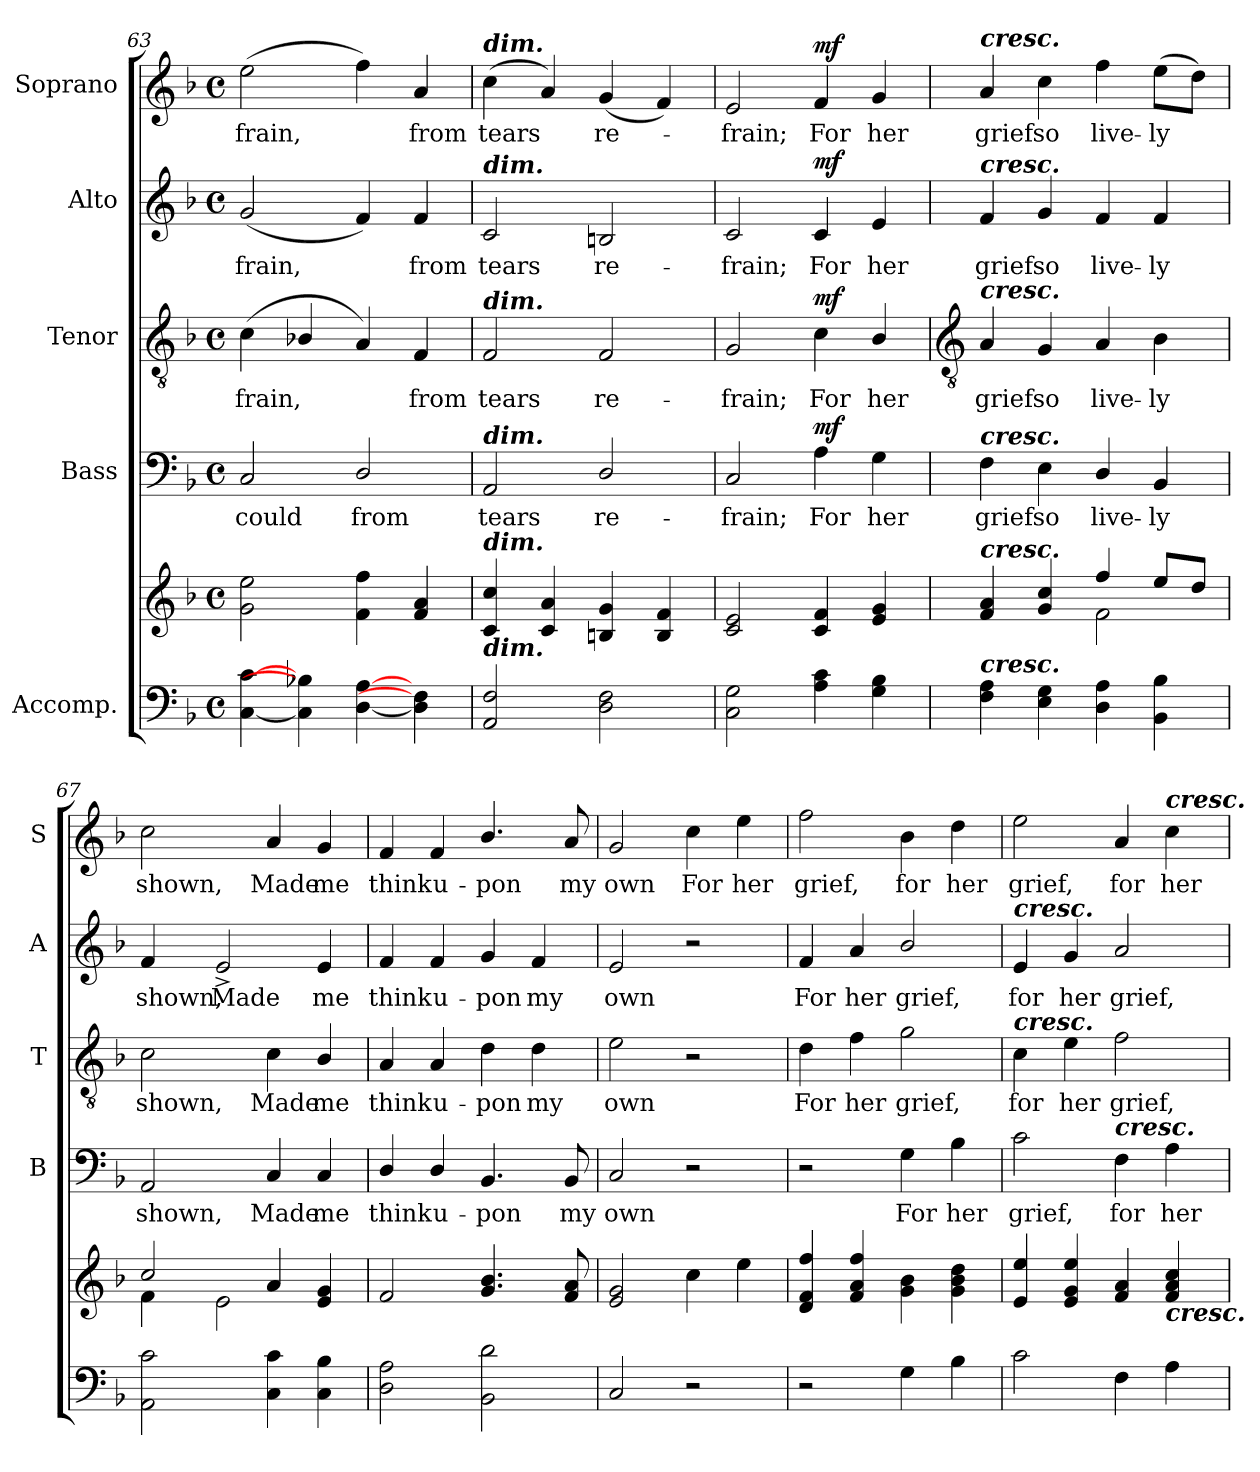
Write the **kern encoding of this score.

**kern	**kern	**dynam	**kern	**text	**dynam	**kern	**text	**dynam	**kern	**text	**dynam	**kern	**text	**dynam
*part5	*part5	*part5	*part4	*part4	*part4	*part3	*part3	*part3	*part2	*part2	*part2	*part1	*part1	*part1
*staff6	*staff5	*staff5/6	*staff4	*staff4	*staff4	*staff3	*staff3	*staff3	*staff2	*staff2	*staff2	*staff1	*staff1	*staff1
*I"Accomp.	*	*	*I"Bass	*	*	*I"Tenor	*	*	*I"Alto	*	*	*I"Soprano	*	*
*	*	*	*I'B	*	*	*I'T	*	*	*I'A	*	*	*I'S	*	*
*clefF4	*clefG2	*	*clefF4	*	*	*clefGv2	*	*	*clefG2	*	*	*clefG2	*	*
*k[b-]	*k[b-]	*	*k[b-]	*	*	*k[b-]	*	*	*k[b-]	*	*	*k[b-]	*	*
*F:	*F:	*	*F:	*	*	*F:	*	*	*F:	*	*	*F:	*	*
*M4/4	*M4/4	*	*M4/4	*	*	*M4/4	*	*	*M4/4	*	*	*M4/4	*	*
*met(c)	*met(c)	*	*met(c)	*	*	*met(c)	*	*	*met(c)	*	*	*met(c)	*	*
=63	=63	=63	=63	=63	=63	=63	=63	=63	=63	=63	=63	=63	=63	=63
!	!	!	!	!LO:LY:b	!	!	!LO:LY:b	!	!	!LO:LY:b	!	!	!LO:LY:b	!
[4C [4c	2g 2ee	.	2C	could	.	(<4c	frain,	.	(<2g	-frain,	.	(>2ee	-frain,	.
4C] 4B-X]	.	.	.	.	.	4B-X/	.	.	.	.	.	.	.	.
!	!	!	!	!LO:LY:b	!	!	!	!	!	!	!	!	!	!
[4D\ [4A\	4f 4ff	.	2D/	from	.	4A)	.	.	4f)	.	.	4ff)	.	.
!	!	!	!	!	!	!	!LO:LY:b	!	!	!LO:LY:b	!	!	!LO:LY:b	!
4D] 4F]	4f 4a	.	.	.	.	4F	from	.	4f	from	.	4a	from	.
=64	=64	=64	=64	=64	=64	=64	=64	=64	=64	=64	=64	=64	=64	=64
!	!	!	!	!	!	!	!	!	!	!	!	!LO:TX:a:Bi:t=dim.	!	!
!	!	!	!	!	!	!	!	!	!LO:TX:a:Bi:t=dim.	!	!	!	!	!
!	!	!	!	!	!	!LO:TX:a:Bi:t=dim.	!	!	!	!	!	!	!	!
!	!	!	!LO:TX:a:Bi:t=dim.	!	!	!	!	!	!	!	!	!	!	!
!	!LO:TX:a:Bi:t=dim.	!	!	!	!	!	!	!	!	!	!	!	!	!
!LO:TX:a:Bi:t=dim.	!	!	!	!	!	!	!	!	!	!	!	!	!	!
!	!	!	!	!LO:LY:b	!	!	!LO:LY:b	!	!	!LO:LY:b	!	!	!LO:LY:b	!
2AA 2F	4c 4cc	.	2AA	tears	.	2F	tears	.	2c	tears	.	(<4cc	tears	.
.	4c 4a	.	.	.	.	.	.	.	.	.	.	4a)	.	.
!	!	!	!	!LO:LY:b	!	!	!LO:LY:b	!	!	!LO:LY:b	!	!	!LO:LY:b	!
2D\ 2F\	4Bn 4g	.	2D/	re-	.	2F	re-	.	2Bn	re-	.	(<4g	re-	.
.	4B 4f	.	.	.	.	.	.	.	.	.	.	4f)	.	.
=65	=65	=65	=65	=65	=65	=65	=65	=65	=65	=65	=65	=65	=65	=65
!	!	!	!	!LO:LY:b	!	!	!LO:LY:b	!	!	!LO:LY:b	!	!	!LO:LY:b	!
2C 2G	2c 2e	.	2C	-frain;	.	2G	-frain;	.	2c	-frain;	.	2e	frain;	.
!	!	!LO:DY:b=2	!	!LO:LY:b	!	!	!LO:LY:b	!	!	!LO:LY:b	!	!	!LO:LY:b	!
!	!	!LO:DY:n=1:b	!	!	!LO:DY:b	!	!	!LO:DY:b	!	!	!LO:DY:b	!	!	!LO:DY:b
4A 4c	4c 4f	mf mf	4A	For	mf	4c	For	mf	4c	For	mf	4f	For	mf
!	!	!	!	!LO:LY:b	!	!	!LO:LY:b	!	!	!LO:LY:b	!	!	!LO:LY:b	!
4G 4B-	4e 4g	.	4G	her	.	4B-/	her	.	4e	her	.	4g	her	.
!!LO:LB:g=z
=66	=66	=66	=66	=66	=66	=66	=66	=66	=66	=66	=66	=66	=66	=66
*	*	*	*	*	*	*clefGv2	*	*	*	*	*	*	*	*
*	*^	*	*	*	*	*	*	*	*	*	*	*	*	*
!	!	!	!	!	!	!	!	!	!	!	!	!	!LO:TX:a:Bi:t=cresc.	!	!
!	!	!	!	!	!	!	!	!	!	!LO:TX:a:Bi:t=cresc.	!	!	!	!	!
!	!	!	!	!	!	!	!LO:TX:a:Bi:t=cresc.	!	!	!	!	!	!	!	!
!	!	!	!	!LO:TX:a:Bi:t=cresc.	!	!	!	!	!	!	!	!	!	!	!
!	!LO:TX:a:Bi:t=cresc.	!	!	!	!	!	!	!	!	!	!	!	!	!	!
!LO:TX:a:Bi:t=cresc.	!	!	!	!	!	!	!	!	!	!	!	!	!	!	!
!	!	!	!	!	!LO:LY:b	!	!	!LO:LY:b	!	!	!LO:LY:b	!	!	!LO:LY:b	!
4F 4A	4f/ 4a/	2ryy	.	4F	grief	.	4A	grief	.	4f	grief	.	4a	grief	.
!	!	!	!	!	!LO:LY:b	!	!	!LO:LY:b	!	!	!LO:LY:b	!	!	!LO:LY:b	!
4E 4G	4g/ 4cc/	.	.	4E	so	.	4G	so	.	4g	so	.	4cc	so	.
!	!	!	!	!	!LO:LY:b	!	!	!LO:LY:b	!	!	!LO:LY:b	!	!	!LO:LY:b	!
4D\ 4A\	4ff/	2f\	.	4D/	live-	.	4A	live-	.	4f	live-	.	4ff	live-	.
!	!	!	!	!	!LO:LY:b	!	!	!LO:LY:b	!	!	!LO:LY:b	!	!	!LO:LY:b	!
4BB- 4B-	8ee/L	.	.	4BB-	-ly	.	4B-	-ly	.	4f	-ly	.	(>8eeL	-ly	.
.	8dd/J	.	.	.	.	.	.	.	.	.	.	.	8ddJ)	.	.
=67	=67	=67	=67	=67	=67	=67	=67	=67	=67	=67	=67	=67	=67	=67	=67
!	!	!	!	!	!LO:LY:b	!	!	!LO:LY:b	!	!	!LO:LY:b	!	!	!LO:LY:b	!
2AA 2c	2cc/	4f\	.	2AA	shown,	.	2c	shown,	.	4f	shown,	.	2cc	shown,	.
!	!	!	!	!	!	!	!	!	!	!	!LO:LY:b	!	!	!	!
.	.	2e\	.	.	.	.	.	.	.	2e^	Made	.	.	.	.
!	!	!	!	!	!LO:LY:b	!	!	!LO:LY:b	!	!	!	!	!	!LO:LY:b	!
4C 4c	4a/	.	.	4C	Made	.	4c	Made	.	.	.	.	4a	Made	.
!	!	!	!	!	!LO:LY:b	!	!	!LO:LY:b	!	!	!LO:LY:b	!	!	!LO:LY:b	!
4C 4B-	4e/ 4g/	4ryy	.	4C	me	.	4B-/	me	.	4e	me	.	4g	me	.
=68	=68	=68	=68	=68	=68	=68	=68	=68	=68	=68	=68	=68	=68	=68	=68
!	!	!	!	!	!LO:LY:b	!	!	!LO:LY:b	!	!	!LO:LY:b	!	!	!LO:LY:b	!
2D\ 2A\	2f/	1ryy	.	4D/	think	.	4A	think	.	4f	think	.	4f	think	.
!	!	!	!	!	!LO:LY:b	!	!	!LO:LY:b	!	!	!LO:LY:b	!	!	!LO:LY:b	!
.	.	.	.	4D/	u-	.	4A	u-	.	4f	u-	.	4f	u-	.
!	!	!	!	!	!LO:LY:b	!	!	!LO:LY:b	!	!	!LO:LY:b	!	!	!LO:LY:b	!
2BB- 2d	4.g/ 4.b-/	.	.	4.BB-	-pon	.	4d	-pon	.	4g	-pon	.	4.b-/	-pon	.
!	!	!	!	!	!	!	!	!LO:LY:b	!	!	!LO:LY:b	!	!	!	!
.	.	.	.	.	.	.	4d	my	.	4f	my	.	.	.	.
!	!	!	!	!	!LO:LY:b	!	!	!	!	!	!	!	!	!LO:LY:b	!
.	8f/ 8a/	.	.	8BB-	my	.	.	.	.	.	.	.	8a	my	.
=69	=69	=69	=69	=69	=69	=69	=69	=69	=69	=69	=69	=69	=69	=69	=69
!	!	!	!	!	!LO:LY:b	!	!	!LO:LY:b	!	!	!LO:LY:b	!	!	!LO:LY:b	!
2C	2e/ 2g/	1ryy	.	2C	own	.	2e	own	.	2e	own	.	2g	own	.
!	!	!	!	!	!	!	!	!	!	!	!	!	!	!LO:LY:b	!
2r	4cc\	.	.	2r	.	.	2r	.	.	2r	.	.	4cc	For	.
!	!	!	!	!	!	!	!	!	!	!	!	!	!	!LO:LY:b	!
.	4ee\	.	.	.	.	.	.	.	.	.	.	.	4ee	her	.
=70	=70	=70	=70	=70	=70	=70	=70	=70	=70	=70	=70	=70	=70	=70	=70
!	!	!	!	!	!	!	!	!LO:LY:b	!	!	!LO:LY:b	!	!	!LO:LY:b	!
2r	4d/ 4f/ 4ff/	1ryy	.	2r	.	.	4d	For	.	4f	For	.	2ff	grief,	.
!	!	!	!	!	!	!	!	!LO:LY:b	!	!	!LO:LY:b	!	!	!	!
.	4f/ 4a/ 4ff/	.	.	.	.	.	4f	her	.	4a	her	.	.	.	.
!	!	!	!	!	!LO:LY:b	!	!	!LO:LY:b	!	!	!LO:LY:b	!	!	!LO:LY:b	!
4G	4g\ 4b-\	.	.	4G	For	.	2g	grief,	.	2b-/	grief,	.	4b-	for	.
!	!	!	!	!	!LO:LY:b	!	!	!	!	!	!	!	!	!LO:LY:b	!
4B-	4g\ 4b-\ 4dd\	.	.	4B-	her	.	.	.	.	.	.	.	4dd	her	.
=71	=71	=71	=71	=71	=71	=71	=71	=71	=71	=71	=71	=71	=71	=71	=71
!	!	!	!	!	!	!	!	!	!	!LO:TX:a:Bi:t=cresc.	!	!	!	!	!
!	!	!	!	!	!	!	!LO:TX:a:Bi:t=cresc.	!	!	!	!	!	!	!	!
!	!	!	!	!	!LO:LY:b	!	!	!LO:LY:b	!	!	!LO:LY:b	!	!	!LO:LY:b	!
2c	4e/ 4ee/	1ryy	.	2c	grief,	.	4c	for	.	4e	for	.	2ee	grief,	.
!	!	!	!	!	!	!	!	!LO:LY:b	!	!	!LO:LY:b	!	!	!	!
.	4e/ 4g/ 4ee/	.	.	.	.	.	4e	her	.	4g	her	.	.	.	.
!	!	!	!	!LO:TX:a:Bi:t=cresc.	!	!	!	!	!	!	!	!	!	!	!
!	!	!	!	!	!LO:LY:b	!	!	!LO:LY:b	!	!	!LO:LY:b	!	!	!LO:LY:b	!
4F	4f/ 4a/	.	.	4F	for	.	2f	grief,	.	2a	grief,	.	4a	for	.
!	!	!	!	!	!	!	!	!	!	!	!	!	!LO:TX:a:Bi:t=cresc.	!	!
!	!LO:TX:b:Bi:t=cresc.	!	!	!	!	!	!	!	!	!	!	!	!	!	!
!	!	!	!	!	!LO:LY:b	!	!	!	!	!	!	!	!	!LO:LY:b	!
4A	4f/ 4a/ 4cc/	.	.	4A	her	.	.	.	.	.	.	.	4cc	her	.
*	*v	*v	*	*	*	*	*	*	*	*	*	*	*	*	*
=	=	=	=	=	=	=	=	=	=	=	=	=	=	=
*-	*-	*-	*-	*-	*-	*-	*-	*-	*-	*-	*-	*-	*-	*-
